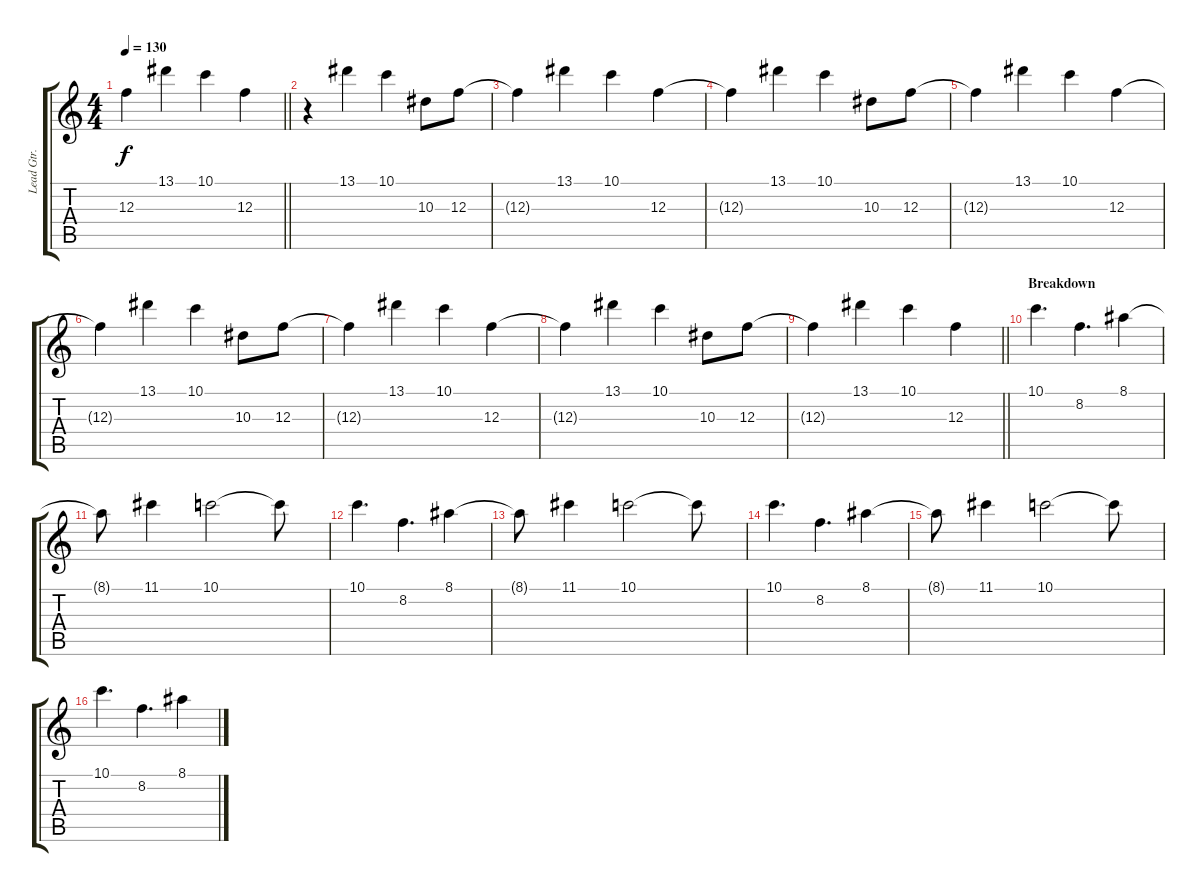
\track ("Lead Gtr." "Lead Gtr.") {instrument distortionguitar}
\staff {score tabs}
\tuning (D4 A3 F3 C3 G2 C2) {hide}
\ts (4 4)
\tempo 130
\clef g2
\barLineRight lightlight
\ks c
12.3{t}.4{dy f} 13.1.4 10.1.4 12.3.4 |
r.4 13.1.4 10.1.4 10.3.8 12.3.8 |
12.3{t}.4 13.1.4 10.1.4 12.3.4 |
12.3{t}.4 13.1.4 10.1.4 10.3.8 12.3.8 |
12.3{t}.4 13.1.4 10.1.4 12.3.4 |
12.3{t}.4 13.1.4 10.1.4 10.3.8 12.3.8 |
12.3{t}.4 13.1.4 10.1.4 12.3.4 |
12.3{t}.4 13.1.4 10.1.4 10.3.8 12.3.8 |
\barLineRight lightlight
12.3{t}.4 13.1.4 10.1.4 12.3.4 |
\section ("" "Breakdown")
10.1.4{d} 8.2.4{d} 8.1.4 |
8.1{t}.8 11.1.4 10.1.2 10.1{t}.8 |
10.1.4{d} 8.2.4{d} 8.1.4 |
8.1{t}.8 11.1.4 10.1.2 10.1{t}.8 |
10.1.4{d} 8.2.4{d} 8.1.4 |
8.1{t}.8 11.1.4 10.1.2 10.1{t}.8 |
10.1.4{d} 8.2.4{d} 8.1.4
